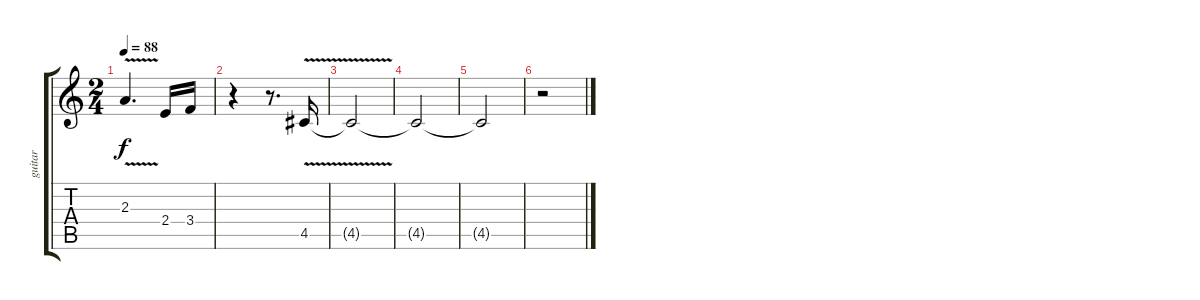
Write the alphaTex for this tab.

\track ("guitar    solo   two" "guitar    ") {instrument overdrivenguitar}
\staff {score tabs}
\tuning (E4 B3 G3 D3 A2 E2) {hide}
\ts (2 4)
\tempo 88
\clef g2
\ks c
2.3{v}.4{d dy f} 2.4.16 3.4.16 |
r.4 r.8{d} 4.5{v}.16 |
4.5{t}.2 |
4.5{t}.2 |
4.5{t}.2 |
r.2
